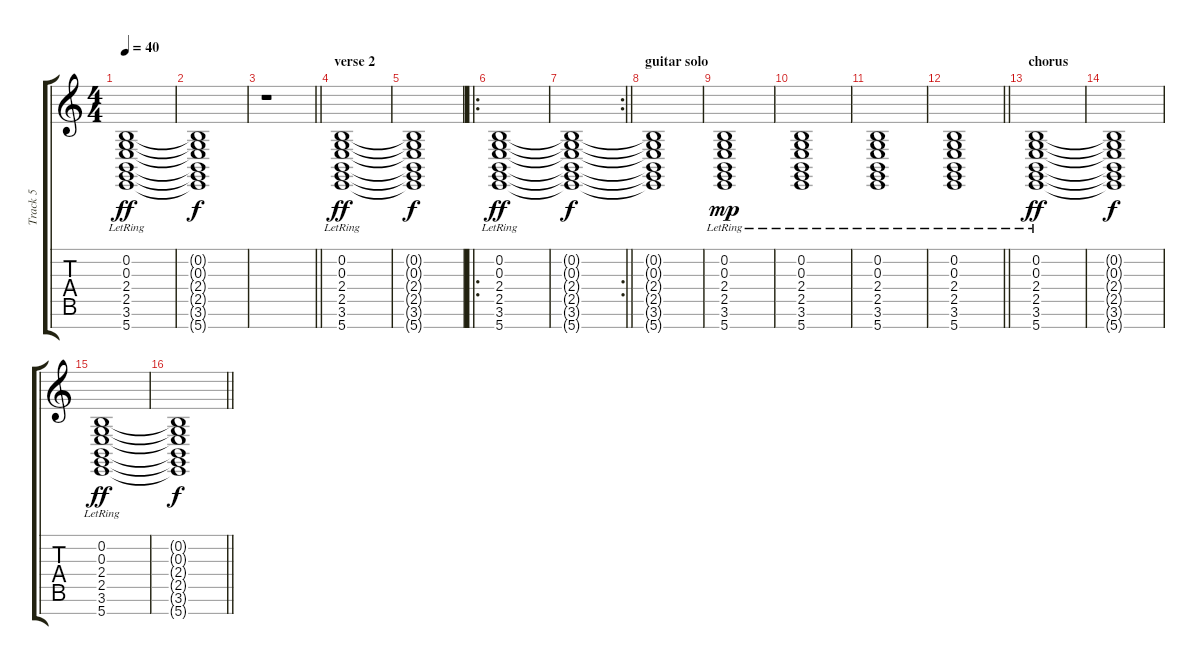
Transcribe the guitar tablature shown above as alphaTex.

\track ("Track 5" "Track 5") {instrument churchorgan}
\staff {score tabs}
\tuning (E4 B3 G3 D3 A2 E2 B1) {hide}
\ts (4 4)
\tempo 40
\clef g2
\ks c
(0.2 0.3 2.4 2.5{lr} 3.6 5.7).1{dy ff} |
(0.2{t} 0.3{t} 2.4{t} 2.5{t} 3.6{t} 5.7{t}).1{dy f} |
\barLineRight lightlight
r.1 |
\section ("" "verse 2")
(0.2 0.3 2.4 2.5{lr} 3.6 5.7).1{dy ff} |
(0.2{t} 0.3{t} 2.4{t} 2.5{t} 3.6{t} 5.7{t}).1{dy f} |
\ro
(0.2 0.3 2.4 2.5{lr} 3.6 5.7).1{dy ff} |
\rc 2
\barLineRight lightlight
(0.2{t} 0.3{t} 2.4{t} 2.5{t} 3.6{t} 5.7{t}).1{dy f} |
\section ("" "guitar solo")
(0.2{t} 0.3{t} 2.4{t} 2.5{t} 3.6{t} 5.7{t}).1 |
(0.2 0.3 2.4 2.5{lr} 3.6 5.7).1{dy mp} |
(0.2 0.3 2.4 2.5{lr} 3.6 5.7).1 |
(0.2 0.3 2.4 2.5{lr} 3.6 5.7).1 |
\barLineRight lightlight
(0.2 0.3 2.4 2.5{lr} 3.6 5.7).1 |
\section ("" "chorus")
(0.2 0.3 2.4 2.5{lr} 3.6 5.7).1{dy ff} |
(0.2{t} 0.3{t} 2.4{t} 2.5{t} 3.6{t} 5.7{t}).1{dy f} |
(0.2 0.3 2.4 2.5{lr} 3.6 5.7).1{dy ff} |
\barLineRight lightlight
(0.2{t} 0.3{t} 2.4{t} 2.5{t} 3.6{t} 5.7{t}).1{dy f}
